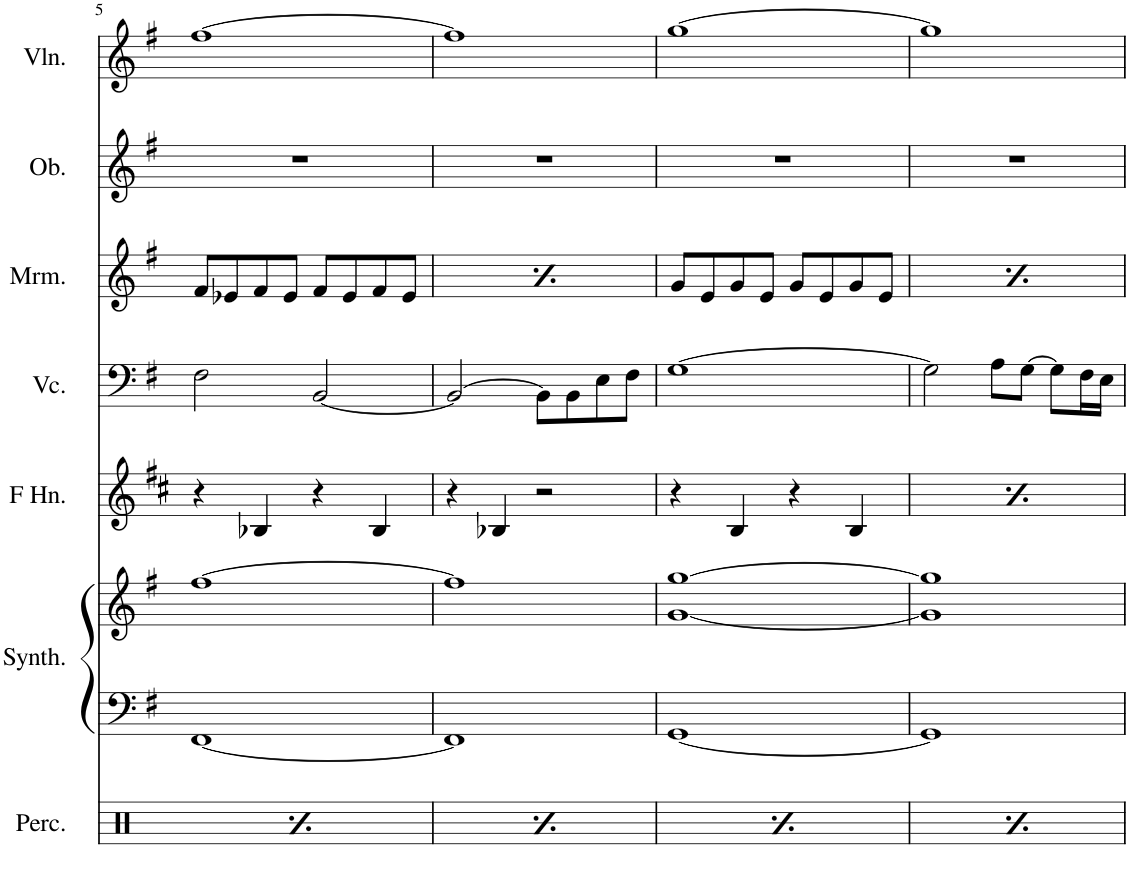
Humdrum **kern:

**kern	**dynam	**kern	**kern	**kern	**kern	**kern	**kern	**kern
*part7	*part7	*part6	*part6	*part5	*part4	*part3	*part2	*part1
*staff8	*staff8	*staff7	*staff6	*staff5	*staff4	*staff3	*staff2	*staff1
*I"Percussion	*	*I"String Synthesizer	*	*I"Horn in F	*I"Violoncello	*I"Marimba	*I"Oboe	*I"Violin
*I'Perc.	*	*I'Synth.	*	*	*I'Vc.	*I'Mrm.	*I'Ob.	*I'Vln.
!!LO:PB:g=z
*clefX	*	*clefF4	*clefG2	*clefG2	*clefF4	*clefG2	*clefG2	*clefG2
*	*	*	*	*Trd4c7	*	*	*	*
*k[]	*	*k[f#]	*k[f#]	*k[f#c#]	*k[f#]	*k[f#]	*k[f#]	*k[f#]
*M4/4	*	*M4/4	*M4/4	*M4/4	*M4/4	*M4/4	*M4/4	*M4/4
=5	=5	=5	=5	=5	=5	=5	=5	=5
*^	*	*	*	*	*	*	*	*
!	!	!LO:DY:b	!	!	!	!	!	!	!
2r	4Rf\	mf	[1FF#	[1ff#	4r	2F#\	8f#/L	1r	[1ff#
.	.	.	.	.	.	.	8e-X/	.	.
.	4Rf\	.	.	.	4B-X/	.	8f#/	.	.
.	.	.	.	.	.	.	8e-/J	.	.
4Ree/	4Rf\	.	.	.	4r	[2BB/	8f#/L	.	.
.	.	.	.	.	.	.	8e-/	.	.
4r	4Rf\	.	.	.	4B-/	.	8f#/	.	.
.	.	.	.	.	.	.	8e-/J	.	.
=6	=6	=6	=6	=6	=6	=6	=6	=6	=6
!	!	!LO:DY:b	!	!	!	!	!	!	!
2r	4Rf\	mf	1FF#]	1ff#]	4r	2BB/_	8f#/L	1r	1ff#]
.	.	.	.	.	.	.	8e-X/	.	.
.	4Rf\	.	.	.	4B-X/	.	8f#/	.	.
.	.	.	.	.	.	.	8e-/J	.	.
4Ree/	4Rf\	.	.	.	2r	8BB\L]	8f#/L	.	.
.	.	.	.	.	.	8BB\	8e-/	.	.
4r	4Rf\	.	.	.	.	8E\	8f#/	.	.
.	.	.	.	.	.	8F#\J	8e-/J	.	.
=7	=7	=7	=7	=7	=7	=7	=7	=7	=7
!	!	!LO:DY:b	!	!	!	!	!	!	!
2r	4Rf\	mf	[1GG	[1g [1gg	4r	[1G	8g/L	1r	[1gg
.	.	.	.	.	.	.	8e/	.	.
.	4Rf\	.	.	.	4B/	.	8g/	.	.
.	.	.	.	.	.	.	8e/J	.	.
4Ree/	4Rf\	.	.	.	4r	.	8g/L	.	.
.	.	.	.	.	.	.	8e/	.	.
4r	4Rf\	.	.	.	4B/	.	8g/	.	.
.	.	.	.	.	.	.	8e/J	.	.
=8	=8	=8	=8	=8	=8	=8	=8	=8	=8
!	!	!LO:DY:b	!	!	!	!	!	!	!
2r	4Rf\	mf	1GG]	1g] 1gg]	4r	2G\]	8g/L	1r	1gg]
.	.	.	.	.	.	.	8e/	.	.
.	4Rf\	.	.	.	4B/	.	8g/	.	.
.	.	.	.	.	.	.	8e/J	.	.
4Ree/	4Rf\	.	.	.	4r	8A\L	8g/L	.	.
.	.	.	.	.	.	[8G\J	8e/	.	.
4r	4Rf\	.	.	.	4B/	8G\L]	8g/	.	.
.	.	.	.	.	.	16F#\L	8e/J	.	.
.	.	.	.	.	.	16E\JJ	.	.	.
*v	*v	*	*	*	*	*	*	*	*
=	=	=	=	=	=	=	=	=
*-	*-	*-	*-	*-	*-	*-	*-	*-
